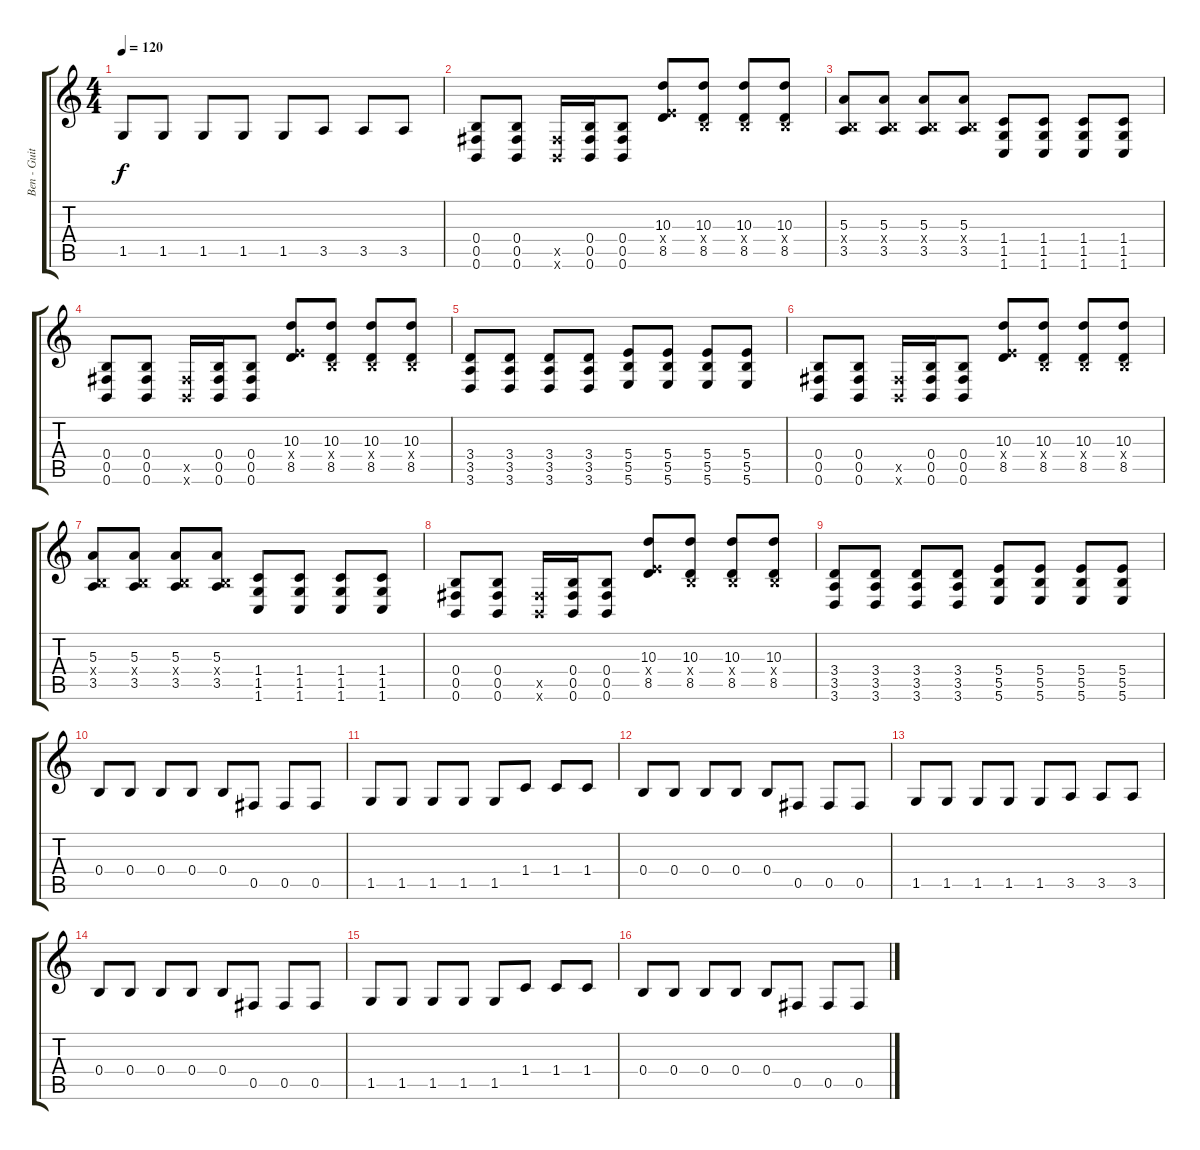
\track ("Ben - Guitare" "Ben - Guit") {instrument distortionguitar}
\staff {score tabs}
\tuning (Db4 Ab3 E3 B2 Gb2 B1) {hide}
\ts (4 4)
\tempo 120
\clef g2
\ks c
1.5.8{dy f} 1.5.8 1.5.8 1.5.8 1.5.8 3.5.8 3.5.8 3.5.8 |
(0.4 0.5 0.6).8 (0.4 0.5 0.6).8 (0.5{x} 0.6{x}).16 (0.4 0.5 0.6).16 (0.4 0.5 0.6).8 (10.3 5.4{x} 8.5).8 (10.3 0.4{x} 8.5).8 (10.3 0.4{x} 8.5).8 (10.3 0.4{x} 8.5).8 |
(5.3 0.4{x} 3.5).8 (5.3 0.4{x} 3.5).8 (5.3 0.4{x} 3.5).8 (5.3 0.4{x} 3.5).8 (1.4 1.5 1.6).8 (1.4 1.5 1.6).8 (1.4 1.5 1.6).8 (1.4 1.5 1.6).8 |
(0.4 0.5 0.6).8 (0.4 0.5 0.6).8 (0.5{x} 0.6{x}).16 (0.4 0.5 0.6).16 (0.4 0.5 0.6).8 (10.3 5.4{x} 8.5).8 (10.3 0.4{x} 8.5).8 (10.3 0.4{x} 8.5).8 (10.3 0.4{x} 8.5).8 |
(3.4 3.5 3.6).8 (3.4 3.5 3.6).8 (3.4 3.5 3.6).8 (3.4 3.5 3.6).8 (5.4 5.5 5.6).8 (5.4 5.5 5.6).8 (5.4 5.5 5.6).8 (5.4 5.5 5.6).8 |
(0.4 0.5 0.6).8 (0.4 0.5 0.6).8 (0.5{x} 0.6{x}).16 (0.4 0.5 0.6).16 (0.4 0.5 0.6).8 (10.3 5.4{x} 8.5).8 (10.3 0.4{x} 8.5).8 (10.3 0.4{x} 8.5).8 (10.3 0.4{x} 8.5).8 |
(5.3 0.4{x} 3.5).8 (5.3 0.4{x} 3.5).8 (5.3 0.4{x} 3.5).8 (5.3 0.4{x} 3.5).8 (1.4 1.5 1.6).8 (1.4 1.5 1.6).8 (1.4 1.5 1.6).8 (1.4 1.5 1.6).8 |
(0.4 0.5 0.6).8 (0.4 0.5 0.6).8 (0.5{x} 0.6{x}).16 (0.4 0.5 0.6).16 (0.4 0.5 0.6).8 (10.3 5.4{x} 8.5).8 (10.3 0.4{x} 8.5).8 (10.3 0.4{x} 8.5).8 (10.3 0.4{x} 8.5).8 |
(3.4 3.5 3.6).8 (3.4 3.5 3.6).8 (3.4 3.5 3.6).8 (3.4 3.5 3.6).8 (5.4 5.5 5.6).8 (5.4 5.5 5.6).8 (5.4 5.5 5.6).8 (5.4 5.5 5.6).8 |
0.4.8 0.4.8 0.4.8 0.4.8 0.4.8 0.5.8 0.5.8 0.5.8 |
1.5.8 1.5.8 1.5.8 1.5.8 1.5.8 1.4.8 1.4.8 1.4.8 |
0.4.8 0.4.8 0.4.8 0.4.8 0.4.8 0.5.8 0.5.8 0.5.8 |
1.5.8 1.5.8 1.5.8 1.5.8 1.5.8 3.5.8 3.5.8 3.5.8 |
0.4.8 0.4.8 0.4.8 0.4.8 0.4.8 0.5.8 0.5.8 0.5.8 |
1.5.8 1.5.8 1.5.8 1.5.8 1.5.8 1.4.8 1.4.8 1.4.8 |
0.4.8 0.4.8 0.4.8 0.4.8 0.4.8 0.5.8 0.5.8 0.5.8
